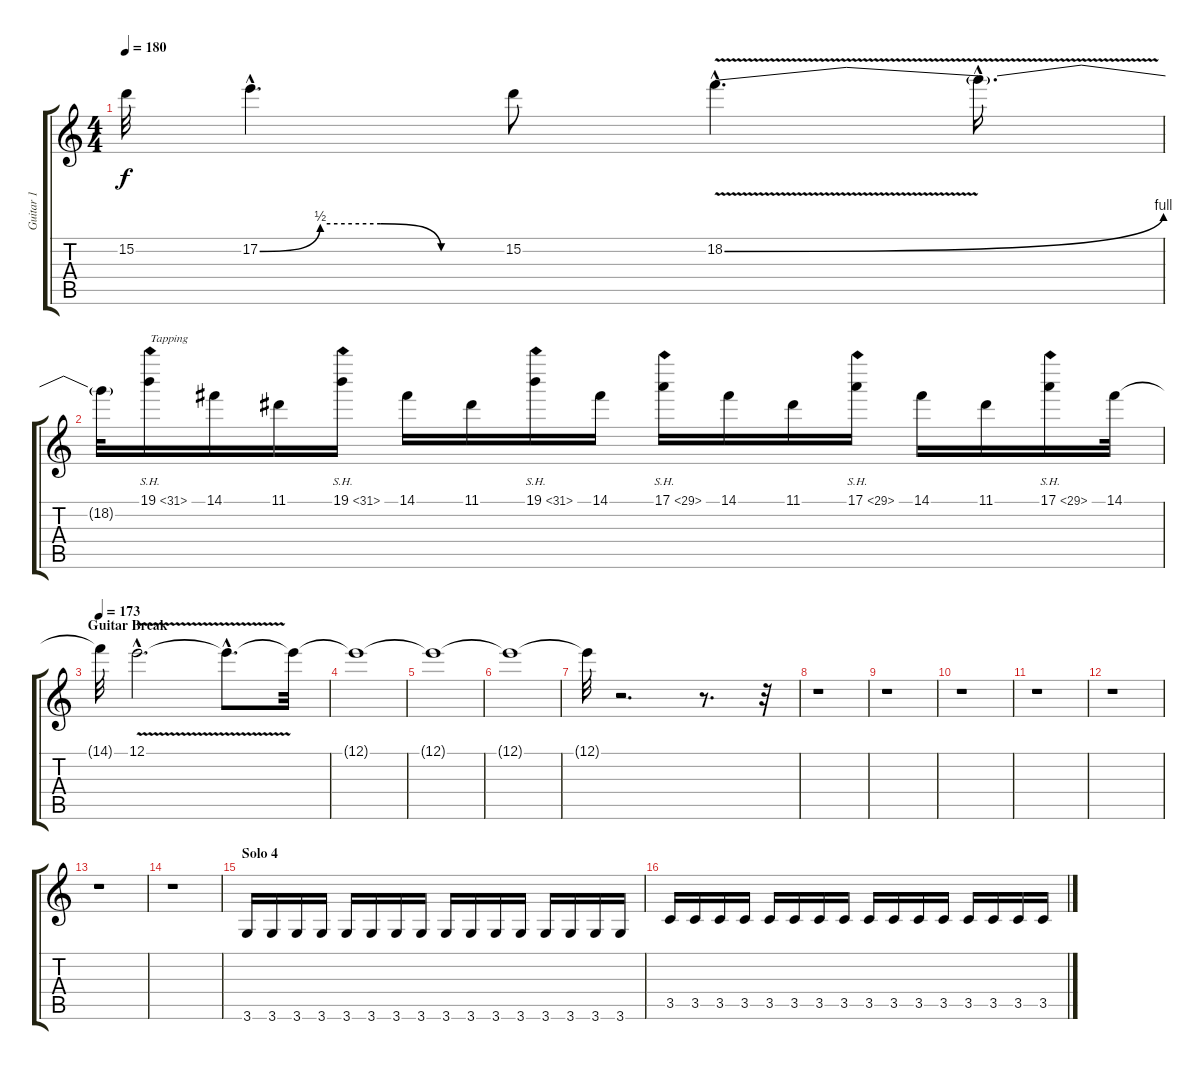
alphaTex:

\track ("Guitar 1" "Guitar 1") {instrument distortionguitar}
\staff {score tabs}
\tuning (E4 B3 G3 D3 A2 E2) {hide}
\ts (4 4)
\tempo 180
\clef g2
\ks c
15.2{t}.32{dy f} 17.2{be (custom 0 0 15 2 30 2 45 0 60 0) hac}.4{d} 15.2.8 18.2{be (bend 0 0 60 4) v hac}.4{d} 18.2{hac t}.16{d} |
18.2{t}.32 19.1{sh 12}.16{txt "Tapping"} 14.1.16 11.1.16 19.1{sh 12}.16 14.1.16 11.1.16 19.1{sh 12}.16 14.1.16 17.1{sh 12}.16 14.1.16 11.1.16 17.1{sh 12}.16 14.1.16 11.1.16 17.1{sh 12}.16 14.1.32 |
\section ("" "Guitar Break")
\tempo 173
14.1{t}.32 12.1{v hac}.2{d volume 0} 12.1{hac t}.8{d} 12.1{t}.32 |
12.1{t}.1 |
12.1{t}.1 |
12.1{t}.1 |
12.1{t}.32 r.2{d} r.8{d} r.32 |
r.1 |
r.1 |
r.1 |
r.1 |
r.1 |
r.1 |
r.1 |
\section ("" "Solo 4")
3.6.16{volume 12} 3.6.16 3.6.16 3.6.16 3.6.16 3.6.16 3.6.16 3.6.16 3.6.16 3.6.16 3.6.16 3.6.16 3.6.16 3.6.16 3.6.16 3.6.16 |
3.5.16 3.5.16 3.5.16 3.5.16 3.5.16 3.5.16 3.5.16 3.5.16 3.5.16 3.5.16 3.5.16 3.5.16 3.5.16 3.5.16 3.5.16 3.5.16
